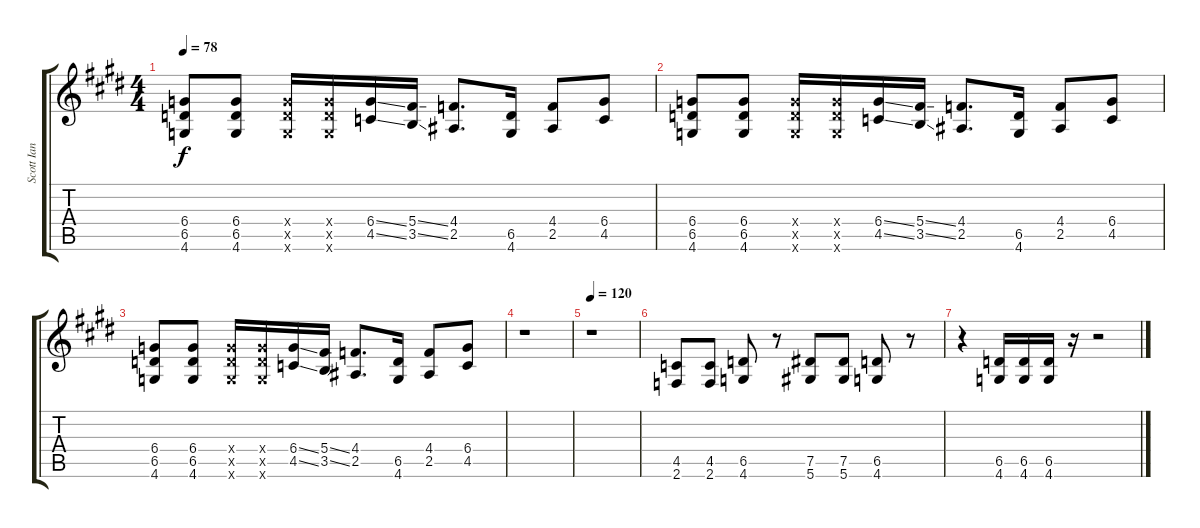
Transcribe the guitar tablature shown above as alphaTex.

\track ("Scott Ian Rhy" "Scott Ian ") {instrument distortionguitar}
\staff {score tabs}
\tuning (Eb4 Bb3 Gb3 Db3 Ab2 Eb2) {hide}
\ts (4 4)
\tempo 78
\clef g2
\ks e
(6.4 6.5 4.6).8{dy f} (6.4 6.5 4.6).8 (6.4{x} 6.5{x} 4.6{x}).16 (6.4{x} 6.5{x} 4.6{x}).16 (6.4{ss} 4.5{ss}).16 (5.4{ss} 3.5{ss}).16 (4.4 2.5).8{d} (6.5 4.6).16 (4.4 2.5).8 (6.4 4.5).8 |
(6.4 6.5 4.6).8 (6.4 6.5 4.6).8 (6.4{x} 6.5{x} 4.6{x}).16 (6.4{x} 6.5{x} 4.6{x}).16 (6.4{ss} 4.5{ss}).16 (5.4{ss} 3.5{ss}).16 (4.4 2.5).8{d} (6.5 4.6).16 (4.4 2.5).8 (6.4 4.5).8 |
(6.4 6.5 4.6).8 (6.4 6.5 4.6).8 (6.4{x} 6.5{x} 4.6{x}).16 (6.4{x} 6.5{x} 4.6{x}).16 (6.4{ss} 4.5{ss}).16 (5.4{ss} 3.5{ss}).16 (4.4 2.5).8{d} (6.5 4.6).16 (4.4 2.5).8 (6.4 4.5).8 |
r.1 |
\tempo 120
r.1 |
(4.5 2.6).8{volume 10} (4.5 2.6).8 (6.5 4.6).8 r.8 (7.5 5.6).8 (7.5 5.6).8 (6.5 4.6).8 r.8 |
r.4 (6.5 4.6).16 (6.5 4.6).16 (6.5 4.6).16 r.16 r.2
